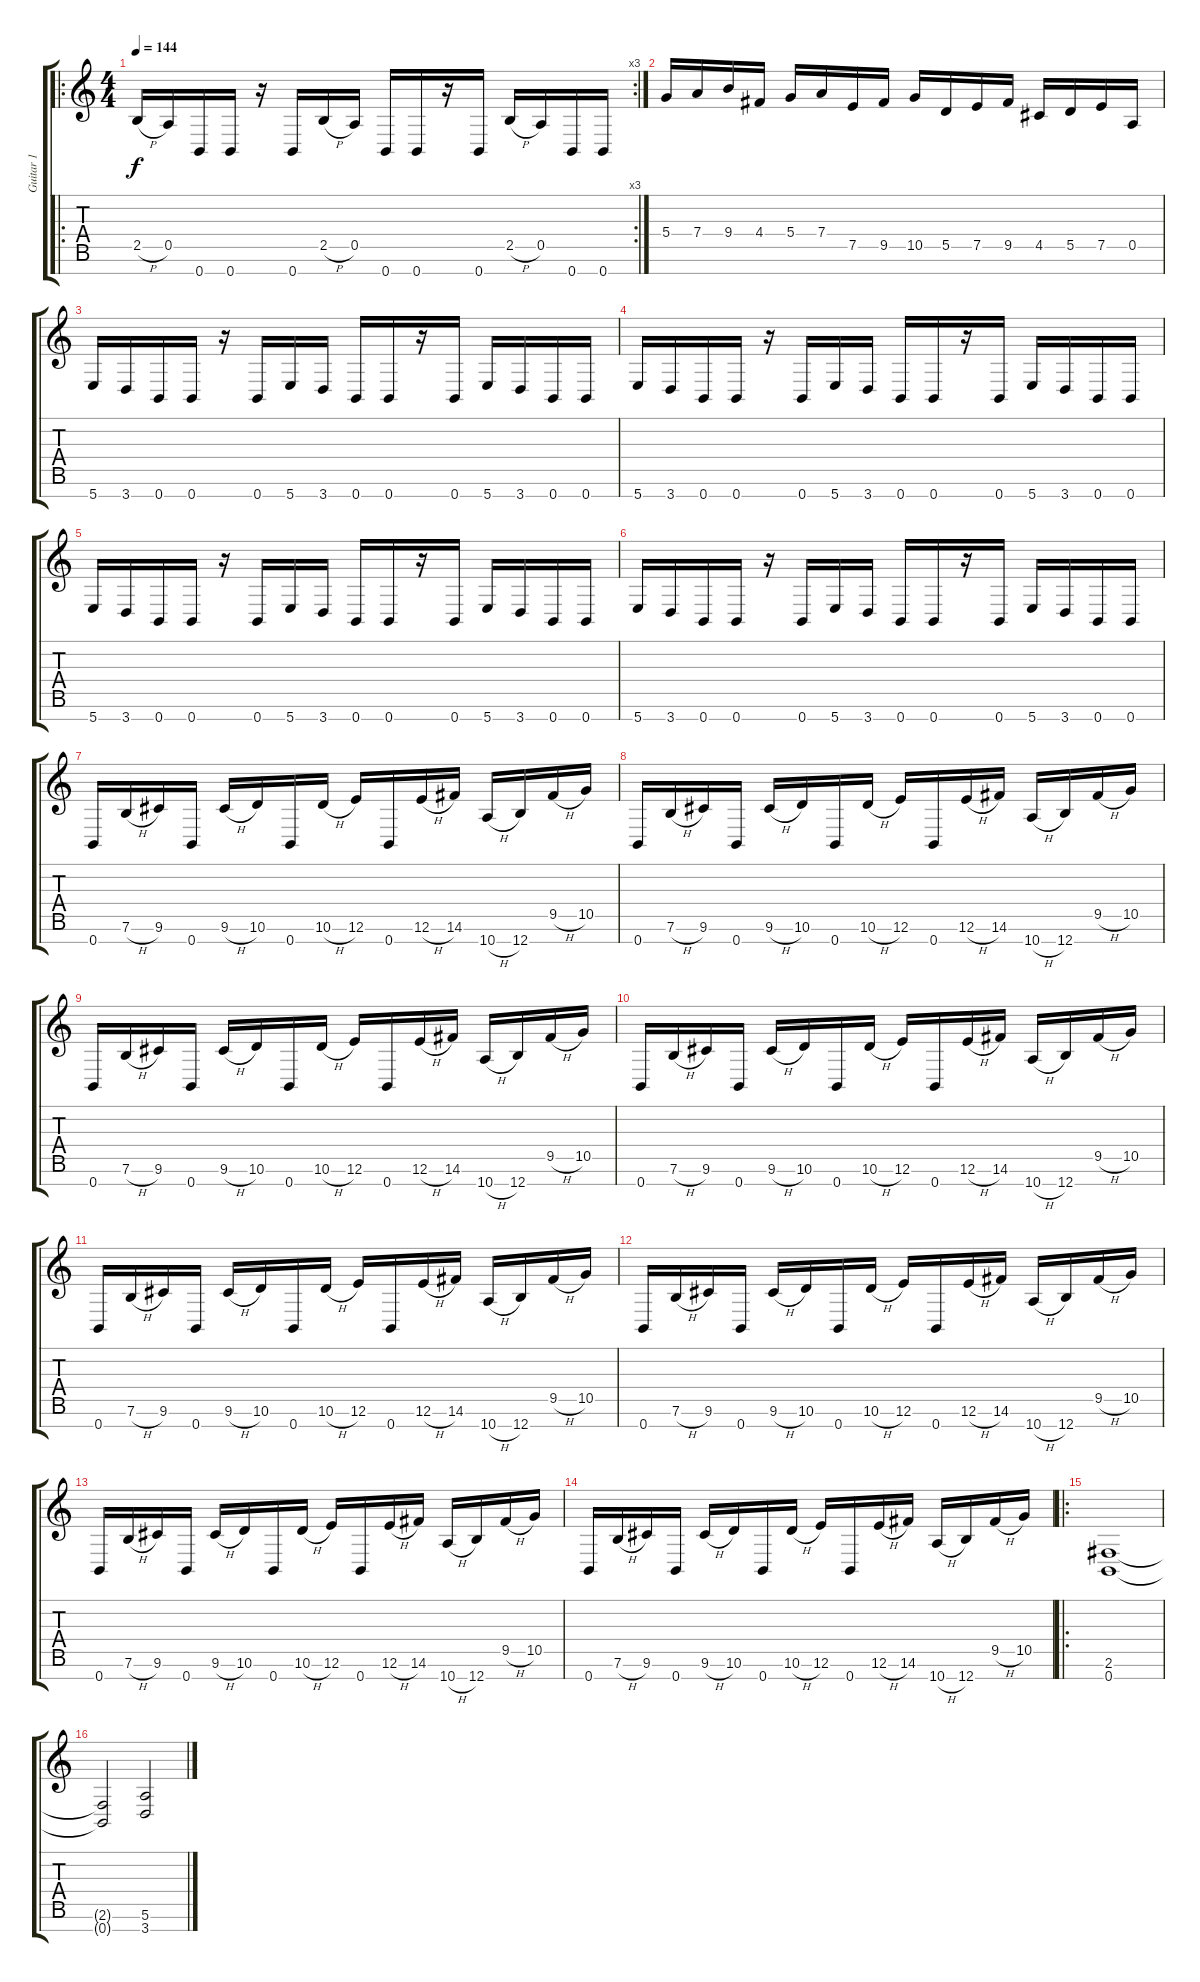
\track ("Guitar 1" "Guitar 1") {instrument distortionguitar}
\staff {score tabs}
\tuning (E4 B3 G3 D3 A2 E2 B1) {hide}
\ro
\rc 3
\ts (4 4)
\tempo 144
\clef g2
\ks c
2.5{h}.16{dy f} 0.5.16 0.7.16 0.7.16 r.16 0.7.16 2.5{h}.16 0.5.16 0.7.16 0.7.16 r.16 0.7.16 2.5{h}.16 0.5.16 0.7.16 0.7.16 |
5.4.16 7.4.16 9.4.16 4.4.16 5.4.16 7.4.16 7.5.16 9.5.16 10.5.16 5.5.16 7.5.16 9.5.16 4.5.16 5.5.16 7.5.16 0.5.16 |
5.7.16 3.7.16 0.7.16 0.7.16 r.16 0.7.16 5.7.16 3.7.16 0.7.16 0.7.16 r.16 0.7.16 5.7.16 3.7.16 0.7.16 0.7.16 |
5.7.16 3.7.16 0.7.16 0.7.16 r.16 0.7.16 5.7.16 3.7.16 0.7.16 0.7.16 r.16 0.7.16 5.7.16 3.7.16 0.7.16 0.7.16 |
5.7.16 3.7.16 0.7.16 0.7.16 r.16 0.7.16 5.7.16 3.7.16 0.7.16 0.7.16 r.16 0.7.16 5.7.16 3.7.16 0.7.16 0.7.16 |
5.7.16 3.7.16 0.7.16 0.7.16 r.16 0.7.16 5.7.16 3.7.16 0.7.16 0.7.16 r.16 0.7.16 5.7.16 3.7.16 0.7.16 0.7.16 |
0.7.16 7.6{h}.16 9.6.16 0.7.16 9.6{h}.16 10.6.16 0.7.16 10.6{h}.16 12.6.16 0.7.16 12.6{h}.16 14.6.16 10.7{h}.16 12.7.16 9.5{h}.16 10.5.16 |
0.7.16 7.6{h}.16 9.6.16 0.7.16 9.6{h}.16 10.6.16 0.7.16 10.6{h}.16 12.6.16 0.7.16 12.6{h}.16 14.6.16 10.7{h}.16 12.7.16 9.5{h}.16 10.5.16 |
0.7.16 7.6{h}.16 9.6.16 0.7.16 9.6{h}.16 10.6.16 0.7.16 10.6{h}.16 12.6.16 0.7.16 12.6{h}.16 14.6.16 10.7{h}.16 12.7.16 9.5{h}.16 10.5.16 |
0.7.16 7.6{h}.16 9.6.16 0.7.16 9.6{h}.16 10.6.16 0.7.16 10.6{h}.16 12.6.16 0.7.16 12.6{h}.16 14.6.16 10.7{h}.16 12.7.16 9.5{h}.16 10.5.16 |
0.7.16 7.6{h}.16 9.6.16 0.7.16 9.6{h}.16 10.6.16 0.7.16 10.6{h}.16 12.6.16 0.7.16 12.6{h}.16 14.6.16 10.7{h}.16 12.7.16 9.5{h}.16 10.5.16 |
0.7.16 7.6{h}.16 9.6.16 0.7.16 9.6{h}.16 10.6.16 0.7.16 10.6{h}.16 12.6.16 0.7.16 12.6{h}.16 14.6.16 10.7{h}.16 12.7.16 9.5{h}.16 10.5.16 |
0.7.16 7.6{h}.16 9.6.16 0.7.16 9.6{h}.16 10.6.16 0.7.16 10.6{h}.16 12.6.16 0.7.16 12.6{h}.16 14.6.16 10.7{h}.16 12.7.16 9.5{h}.16 10.5.16 |
0.7.16 7.6{h}.16 9.6.16 0.7.16 9.6{h}.16 10.6.16 0.7.16 10.6{h}.16 12.6.16 0.7.16 12.6{h}.16 14.6.16 10.7{h}.16 12.7.16 9.5{h}.16 10.5.16 |
\ro
(2.6 0.7).1 |
(2.6{t} 0.7{t}).2 (5.6 3.7).2
